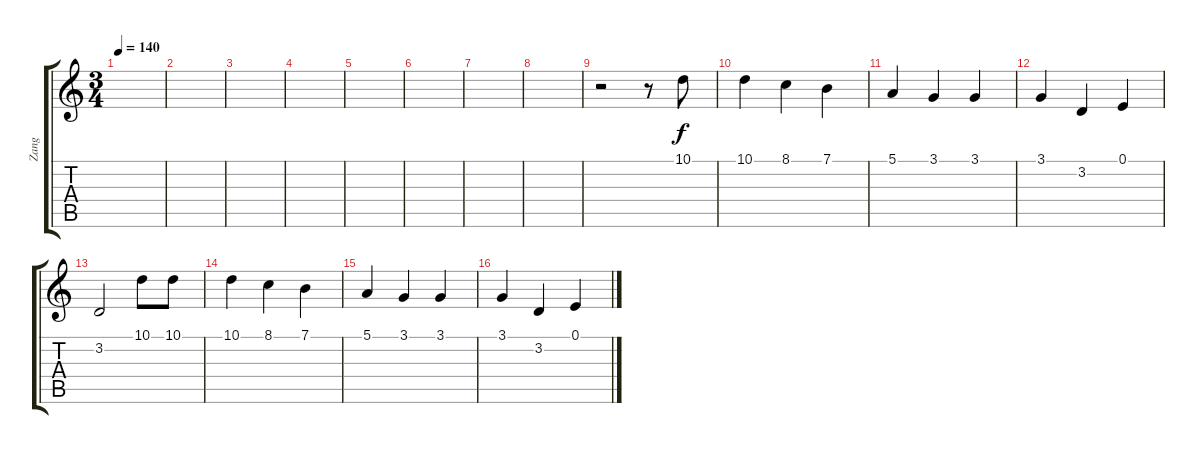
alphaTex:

\track ("Zang" "Zang") {instrument pad1newage}
\staff {score tabs}
\tuning (E4 B3 G3 D3 A2 E2) {hide}
\ts (3 4)
\tempo 140
\clef g2
\ks c
|
|
|
|
|
|
|
|
r.2 r.8 10.1.8 |
10.1.4 8.1.4 7.1.4 |
5.1.4 3.1.4 3.1.4 |
3.1.4 3.2.4 0.1.4 |
3.2.2 10.1.8 10.1.8 |
10.1.4 8.1.4 7.1.4 |
5.1.4 3.1.4 3.1.4 |
3.1.4 3.2.4 0.1.4
